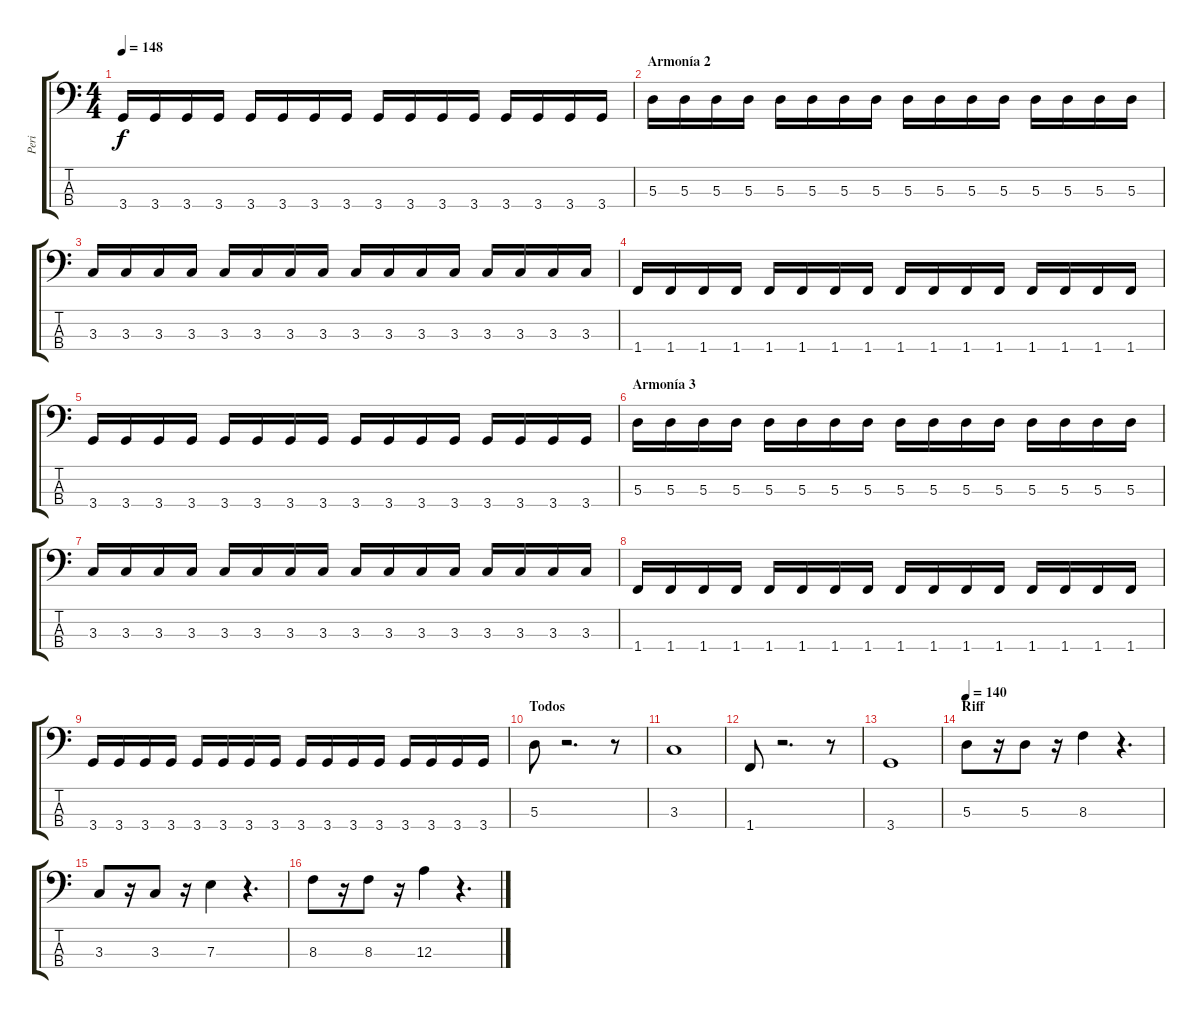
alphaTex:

\track ("Peri" "Peri") {instrument electricbassfinger}
\staff {score tabs}
\tuning (G2 D2 A1 E1) {hide}
\ts (4 4)
\tempo 148
\clef f4
\ks c
3.4.16{dy f} 3.4.16 3.4.16 3.4.16 3.4.16 3.4.16 3.4.16 3.4.16 3.4.16 3.4.16 3.4.16 3.4.16 3.4.16 3.4.16 3.4.16 3.4.16 |
\section ("" "Armonía 2")
5.3.16 5.3.16 5.3.16 5.3.16 5.3.16 5.3.16 5.3.16 5.3.16 5.3.16 5.3.16 5.3.16 5.3.16 5.3.16 5.3.16 5.3.16 5.3.16 |
3.3.16 3.3.16 3.3.16 3.3.16 3.3.16 3.3.16 3.3.16 3.3.16 3.3.16 3.3.16 3.3.16 3.3.16 3.3.16 3.3.16 3.3.16 3.3.16 |
1.4.16 1.4.16 1.4.16 1.4.16 1.4.16 1.4.16 1.4.16 1.4.16 1.4.16 1.4.16 1.4.16 1.4.16 1.4.16 1.4.16 1.4.16 1.4.16 |
3.4.16 3.4.16 3.4.16 3.4.16 3.4.16 3.4.16 3.4.16 3.4.16 3.4.16 3.4.16 3.4.16 3.4.16 3.4.16 3.4.16 3.4.16 3.4.16 |
\section ("" "Armonía 3")
5.3.16 5.3.16 5.3.16 5.3.16 5.3.16 5.3.16 5.3.16 5.3.16 5.3.16 5.3.16 5.3.16 5.3.16 5.3.16 5.3.16 5.3.16 5.3.16 |
3.3.16 3.3.16 3.3.16 3.3.16 3.3.16 3.3.16 3.3.16 3.3.16 3.3.16 3.3.16 3.3.16 3.3.16 3.3.16 3.3.16 3.3.16 3.3.16 |
1.4.16 1.4.16 1.4.16 1.4.16 1.4.16 1.4.16 1.4.16 1.4.16 1.4.16 1.4.16 1.4.16 1.4.16 1.4.16 1.4.16 1.4.16 1.4.16 |
3.4.16 3.4.16 3.4.16 3.4.16 3.4.16 3.4.16 3.4.16 3.4.16 3.4.16 3.4.16 3.4.16 3.4.16 3.4.16 3.4.16 3.4.16 3.4.16 |
\section ("" "Todos")
5.3.8 r.2{d} r.8 |
3.3.1 |
1.4.8 r.2{d} r.8 |
3.4.1 |
\section ("" "Riff")
\tempo 140
5.3.8 r.16 5.3.8 r.16 8.3.4 r.4{d} |
3.3.8 r.16 3.3.8 r.16 7.3.4 r.4{d} |
8.3.8 r.16 8.3.8 r.16 12.3.4 r.4{d}
